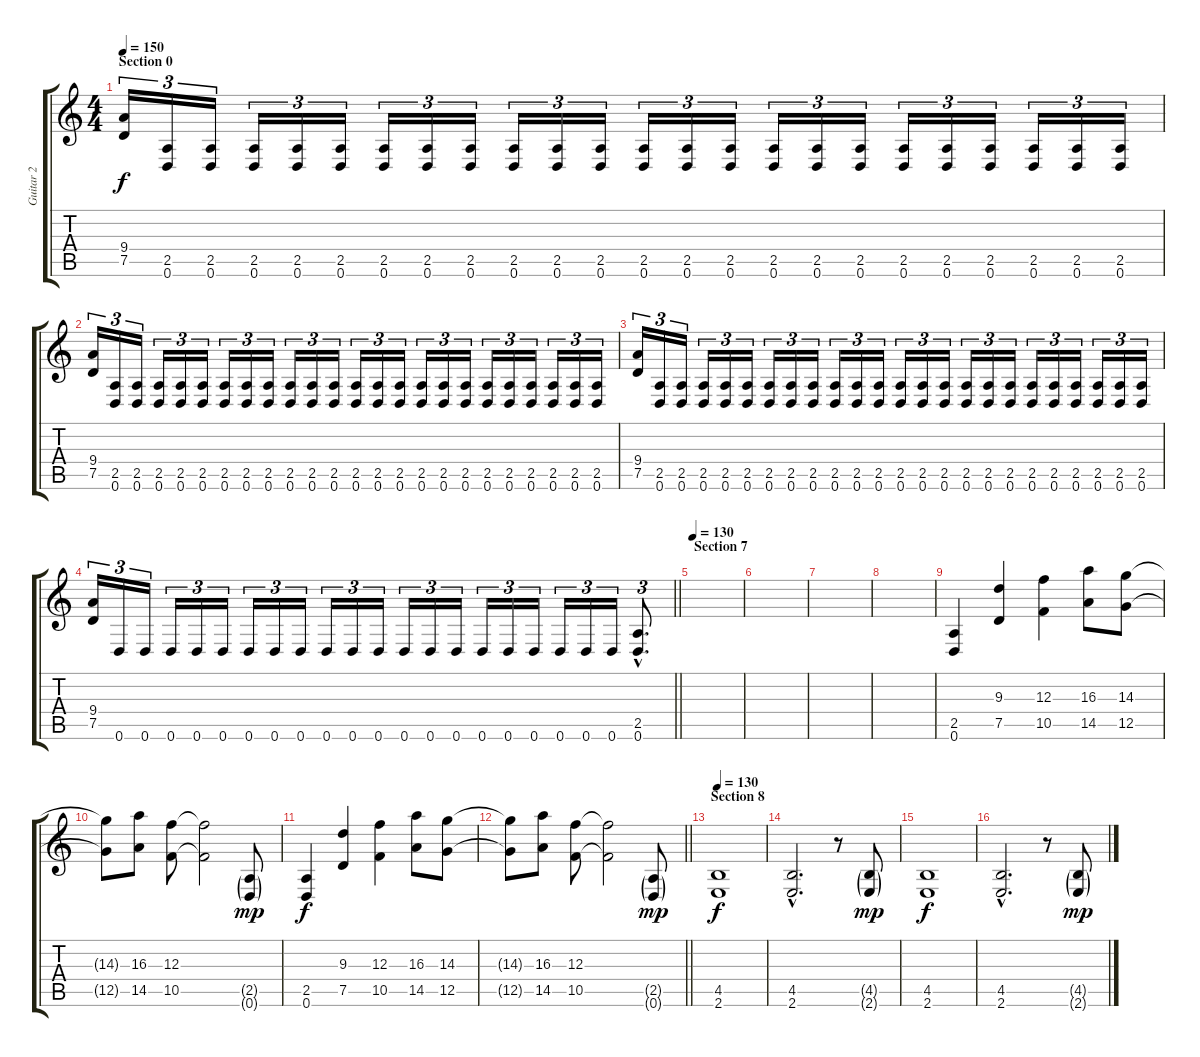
\track ("Guitar 2" "Guitar 2") {instrument distortionguitar}
\staff {score tabs}
\tuning (D4 A3 F3 C3 G2 D2) {hide}
\ts (4 4)
\section ("" "Section 0")
\tempo 150
\clef g2
\ks c
(9.4 7.5).16{tu (3 2) dy f} (2.5 0.6).16{tu (3 2)} (2.5 0.6).16{tu (3 2)} (2.5 0.6).16{tu (3 2)} (2.5 0.6).16{tu (3 2)} (2.5 0.6).16{tu (3 2)} (2.5 0.6).16{tu (3 2)} (2.5 0.6).16{tu (3 2)} (2.5 0.6).16{tu (3 2)} (2.5 0.6).16{tu (3 2)} (2.5 0.6).16{tu (3 2)} (2.5 0.6).16{tu (3 2)} (2.5 0.6).16{tu (3 2)} (2.5 0.6).16{tu (3 2)} (2.5 0.6).16{tu (3 2)} (2.5 0.6).16{tu (3 2)} (2.5 0.6).16{tu (3 2)} (2.5 0.6).16{tu (3 2)} (2.5 0.6).16{tu (3 2)} (2.5 0.6).16{tu (3 2)} (2.5 0.6).16{tu (3 2)} (2.5 0.6).16{tu (3 2)} (2.5 0.6).16{tu (3 2)} (2.5 0.6).16{tu (3 2)} |
(9.4 7.5).16{tu (3 2)} (2.5 0.6).16{tu (3 2)} (2.5 0.6).16{tu (3 2)} (2.5 0.6).16{tu (3 2)} (2.5 0.6).16{tu (3 2)} (2.5 0.6).16{tu (3 2)} (2.5 0.6).16{tu (3 2)} (2.5 0.6).16{tu (3 2)} (2.5 0.6).16{tu (3 2)} (2.5 0.6).16{tu (3 2)} (2.5 0.6).16{tu (3 2)} (2.5 0.6).16{tu (3 2)} (2.5 0.6).16{tu (3 2)} (2.5 0.6).16{tu (3 2)} (2.5 0.6).16{tu (3 2)} (2.5 0.6).16{tu (3 2)} (2.5 0.6).16{tu (3 2)} (2.5 0.6).16{tu (3 2)} (2.5 0.6).16{tu (3 2)} (2.5 0.6).16{tu (3 2)} (2.5 0.6).16{tu (3 2)} (2.5 0.6).16{tu (3 2)} (2.5 0.6).16{tu (3 2)} (2.5 0.6).16{tu (3 2)} |
(9.4 7.5).16{tu (3 2)} (2.5 0.6).16{tu (3 2)} (2.5 0.6).16{tu (3 2)} (2.5 0.6).16{tu (3 2)} (2.5 0.6).16{tu (3 2)} (2.5 0.6).16{tu (3 2)} (2.5 0.6).16{tu (3 2)} (2.5 0.6).16{tu (3 2)} (2.5 0.6).16{tu (3 2)} (2.5 0.6).16{tu (3 2)} (2.5 0.6).16{tu (3 2)} (2.5 0.6).16{tu (3 2)} (2.5 0.6).16{tu (3 2)} (2.5 0.6).16{tu (3 2)} (2.5 0.6).16{tu (3 2)} (2.5 0.6).16{tu (3 2)} (2.5 0.6).16{tu (3 2)} (2.5 0.6).16{tu (3 2)} (2.5 0.6).16{tu (3 2)} (2.5 0.6).16{tu (3 2)} (2.5 0.6).16{tu (3 2)} (2.5 0.6).16{tu (3 2)} (2.5 0.6).16{tu (3 2)} (2.5 0.6).16{tu (3 2)} |
\barLineRight lightlight
(9.4 7.5).16{tu (3 2)} 0.6.16{tu (3 2)} 0.6.16{tu (3 2)} 0.6.16{tu (3 2)} 0.6.16{tu (3 2)} 0.6.16{tu (3 2)} 0.6.16{tu (3 2)} 0.6.16{tu (3 2)} 0.6.16{tu (3 2)} 0.6.16{tu (3 2)} 0.6.16{tu (3 2)} 0.6.16{tu (3 2)} 0.6.16{tu (3 2)} 0.6.16{tu (3 2)} 0.6.16{tu (3 2)} 0.6.16{tu (3 2)} 0.6.16{tu (3 2)} 0.6.16{tu (3 2)} 0.6.16{tu (3 2)} 0.6.16{tu (3 2)} 0.6.16{tu (3 2)} (2.5{hac} 0.6{hac}).8{d tu (3 2)} |
\section ("" "Section 7")
\tempo 130
|
|
|
|
(2.5 0.6).4 (9.3 7.5).4 (12.3 10.5).4 (16.3 14.5).8 (14.3 12.5).8 |
(14.3{t} 12.5{t}).8 (16.3 14.5).8 (12.3 10.5).8 (12.3{t} 10.5{t}).2 (2.5{g} 0.6{g}).8{dy mp} |
(2.5 0.6).4{dy f} (9.3 7.5).4 (12.3 10.5).4 (16.3 14.5).8 (14.3 12.5).8 |
\barLineRight lightlight
(14.3{t} 12.5{t}).8 (16.3 14.5).8 (12.3 10.5).8 (12.3{t} 10.5{t}).2 (2.5{g} 0.6{g}).8{dy mp} |
\section ("" "Section 8")
\tempo 130
(4.5 2.6).1{dy f} |
(4.5{hac} 2.6{hac}).2{d} r.8 (4.5{g} 2.6{g}).8{dy mp} |
(4.5 2.6).1{dy f} |
(4.5{hac} 2.6{hac}).2{d} r.8 (4.5{g} 2.6{g}).8{dy mp}
